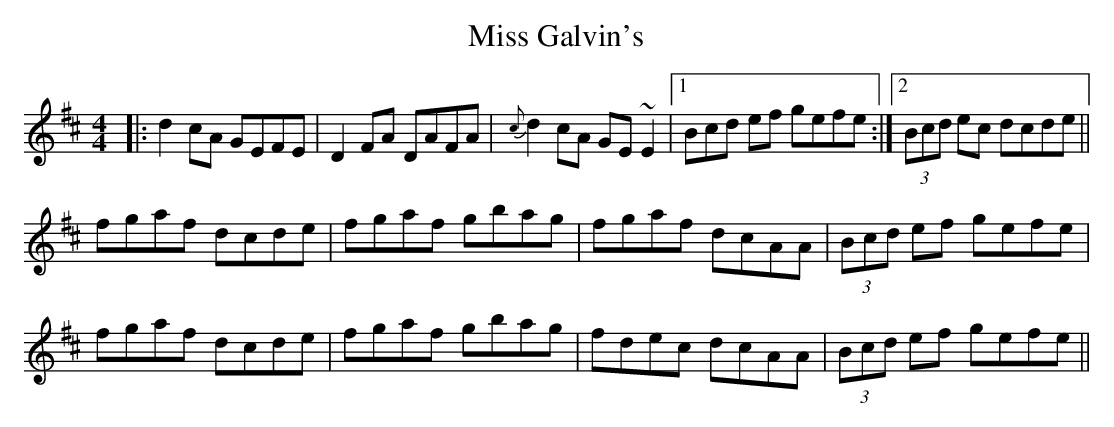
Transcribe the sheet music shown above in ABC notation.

X:1
T: Miss Galvin's
M: 4/4
L: 1/8
K: Dmaj
|:d2cA GEFE|D2FA DAFA|{c}d2cA GE~E2|1 Bcd ef gefe:|2 (3Bcd ec dcde||
fgaf dcde|fgaf gbag|fgaf dcAA|(3Bcd ef gefe|
fgaf dcde|fgaf gbag|fdec dcAA|(3Bcd ef gefe||
